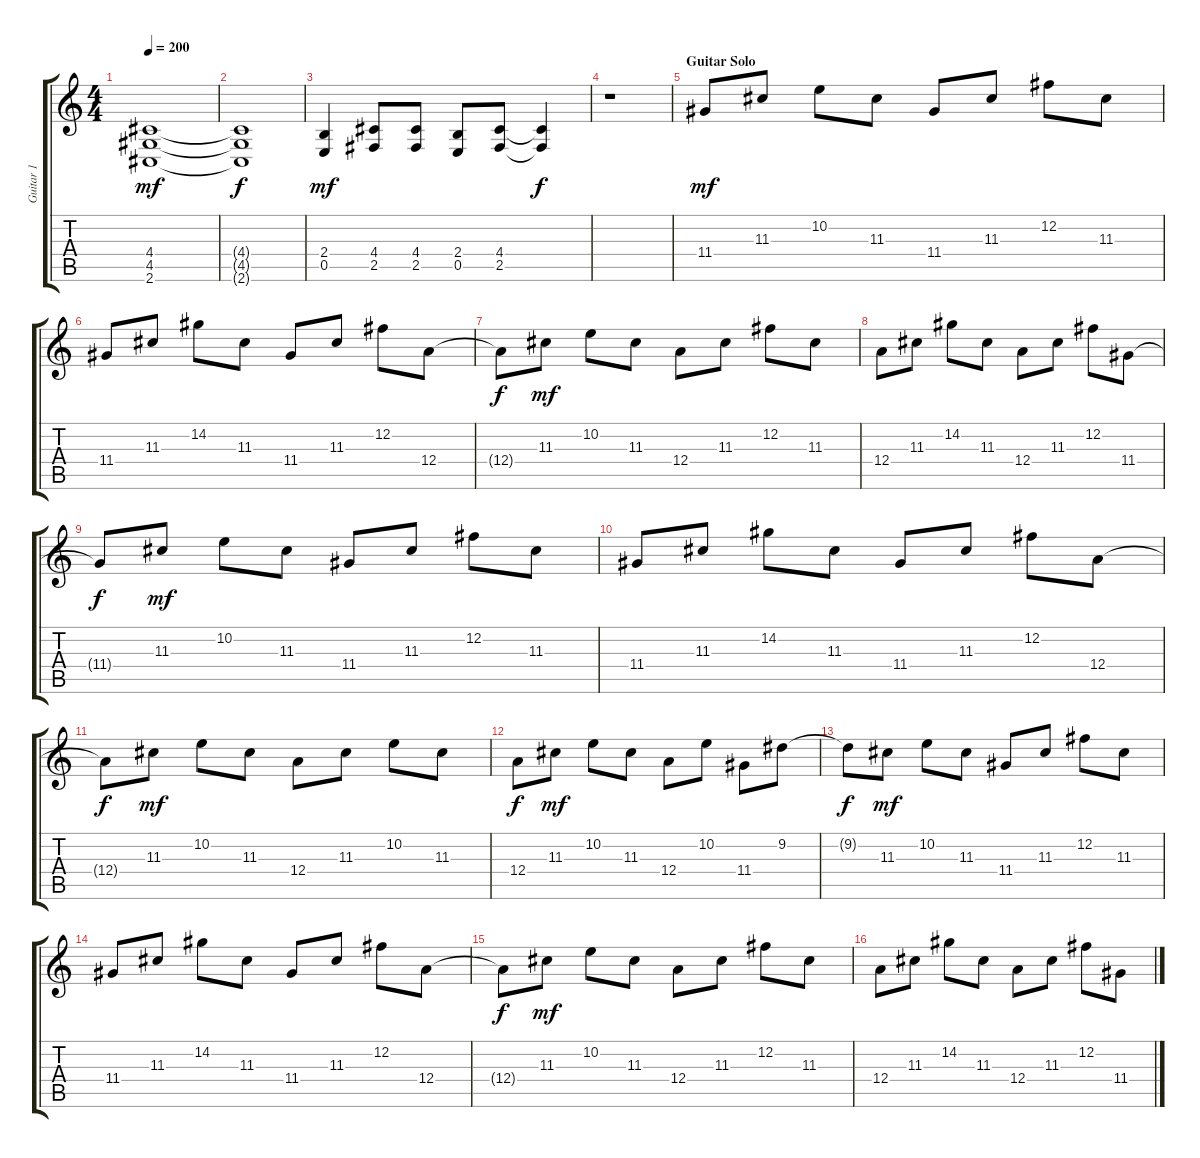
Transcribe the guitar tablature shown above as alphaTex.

\track ("Guitar 1" "Guitar 1") {instrument overdrivenguitar}
\staff {score tabs}
\tuning (B3 Gb3 D3 A2 E2 B1) {hide}
\ts (4 4)
\tempo 200
\clef g2
\ks c
(4.4 4.5 2.6).1{dy mf} |
(4.4{t} 4.5{t} 2.6{t}).1{dy f} |
(2.4 0.5).4{dy mf} (4.4 2.5).8 (4.4 2.5).8 (2.4 0.5).8 (4.4 2.5).8 (4.4{t} 2.5{t}).4{dy f} |
r.1 |
\section ("" "Guitar Solo")
11.4.8{dy mf} 11.3.8 10.2.8 11.3.8 11.4.8 11.3.8 12.2.8 11.3.8 |
11.4.8 11.3.8 14.2.8 11.3.8 11.4.8 11.3.8 12.2.8 12.4.8 |
12.4{t}.8{dy f} 11.3.8{dy mf} 10.2.8 11.3.8 12.4.8 11.3.8 12.2.8 11.3.8 |
12.4.8 11.3.8 14.2.8 11.3.8 12.4.8 11.3.8 12.2.8 11.4.8 |
11.4{t}.8{dy f} 11.3.8{dy mf} 10.2.8 11.3.8 11.4.8 11.3.8 12.2.8 11.3.8 |
11.4.8 11.3.8 14.2.8 11.3.8 11.4.8 11.3.8 12.2.8 12.4.8 |
12.4{t}.8{dy f} 11.3.8{dy mf} 10.2.8 11.3.8 12.4.8 11.3.8 10.2.8 11.3.8 |
12.4.8{dy f} 11.3.8{dy mf} 10.2.8 11.3.8 12.4.8 10.2.8 11.4.8 9.2.8 |
9.2{t}.8{dy f} 11.3.8{dy mf} 10.2.8 11.3.8 11.4.8 11.3.8 12.2.8 11.3.8 |
11.4.8 11.3.8 14.2.8 11.3.8 11.4.8 11.3.8 12.2.8 12.4.8 |
12.4{t}.8{dy f} 11.3.8{dy mf} 10.2.8 11.3.8 12.4.8 11.3.8 12.2.8 11.3.8 |
12.4.8 11.3.8 14.2.8 11.3.8 12.4.8 11.3.8 12.2.8 11.4.8
